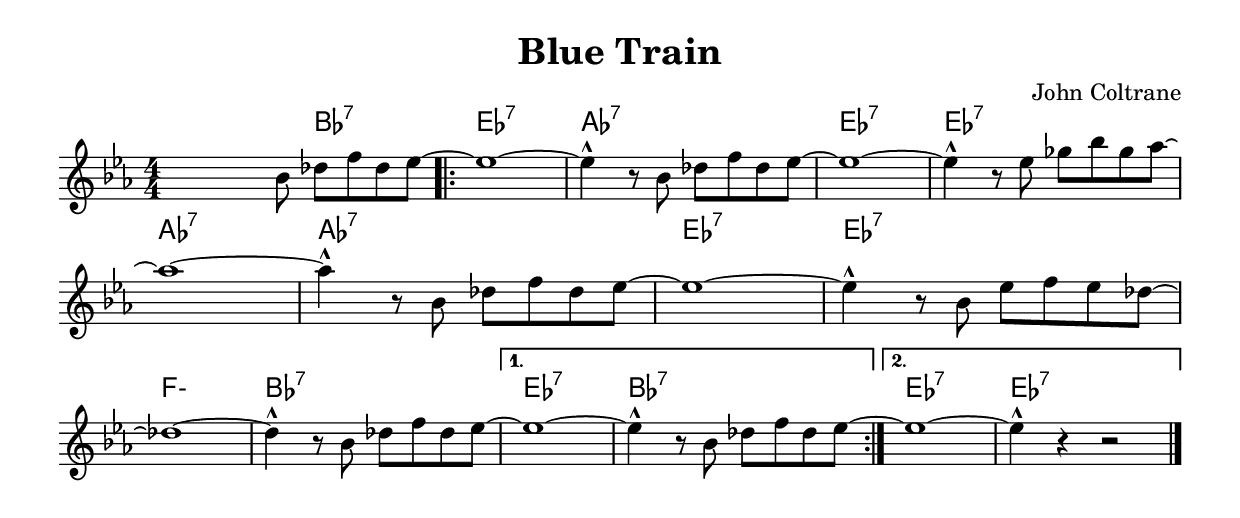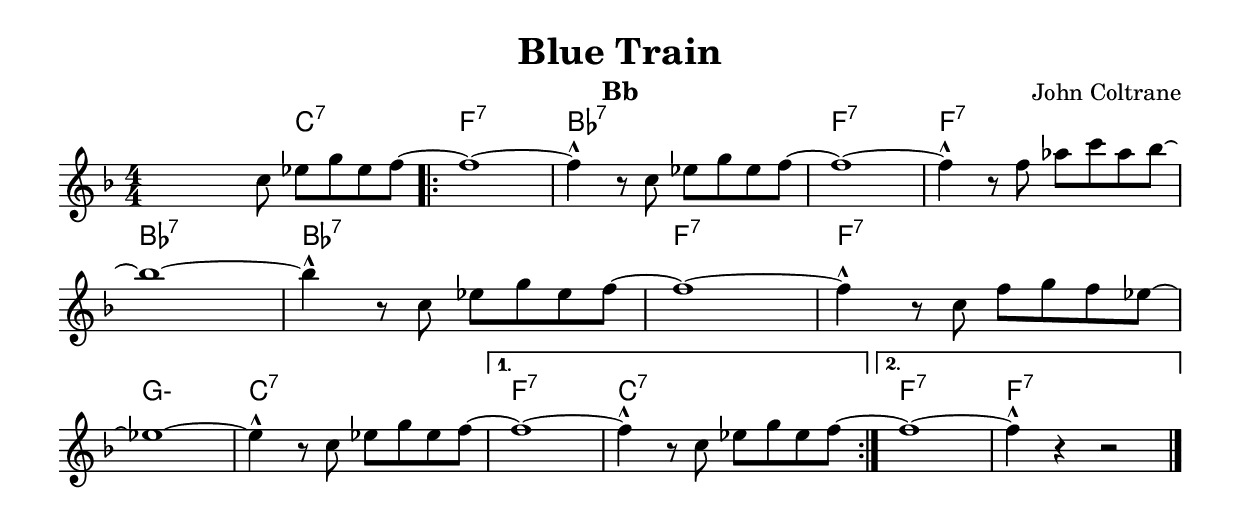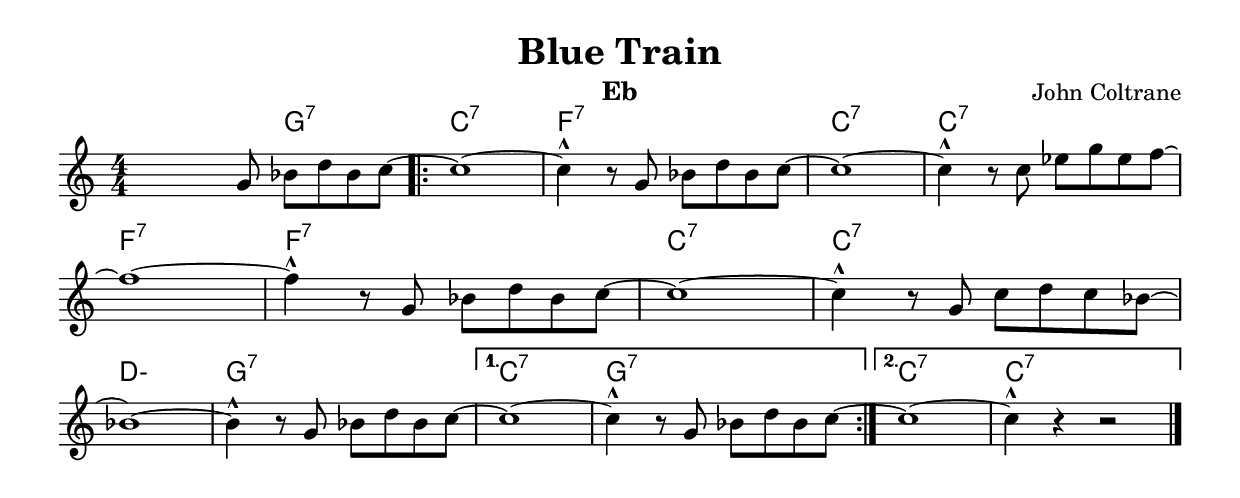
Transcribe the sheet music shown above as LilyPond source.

\version "2.20.0"

\version "2.20.0"

\layout {
  indent = #0
  \set minorChordModifier = \markup { "-" }
  \context {
    \Score
    \omit BarNumber
  }
  \override Glissando.style = #'zigzag
}


\header
{
	title = "Blue Train"
	composer = "John Coltrane"
}

music = <<
	\chords
	{
		s2 bes2:7
		\repeat volta 2
		{
			es1:7 as1:7 es1:7 es1:7
			as1:7 as1:7 es1:7 es1:7
			f1:m bes1:7
		}
		\alternative
		{
			{
				es1:7 bes1:7
			}
			{
				es1:7 es1:7
			}
		}
	}

	\relative
	{
		\key es \major
		\time 4/4
		\numericTimeSignature

		\partial 1 s4 s8 bes'8 des8[ f des es]~
		\repeat volta 2
		{
			es1~
			es4-^ r8 bes8 des8[ f des es]~
			es1~
			es4-^ r8 es8 ges8[ bes ges as]~
			\break

			as1~
			as4-^ r8 bes,8 des8[ f des es]~
			es1~
			es4-^ r8 bes8 es8[ f es des]~
			\break
		
			des1~
			des4-^ r8 bes8 des8[ f des es]~
		}
		\alternative
		{
			{
				es1~
				es4-^ r8 bes8 des8[ f des es]~
			}
			{
				es1~
				es4-^ r4 r2
			}
		}
		\bar "|."
	}
>>

\book
{
	\score
	{
		\music
	}
}

\book
{
	\bookOutputSuffix "Bb"

	\header{
		instrument = "Bb"
	}

	\score
	{
		\transpose g a
		\relative c
		{
			\music
		}
	}
}

\book
{
	\bookOutputSuffix "Eb"

	\header{
		instrument = "Eb"
	}

	\score
	{
		\transpose g e
		\relative c
		{
			\music
		}
	}
}

